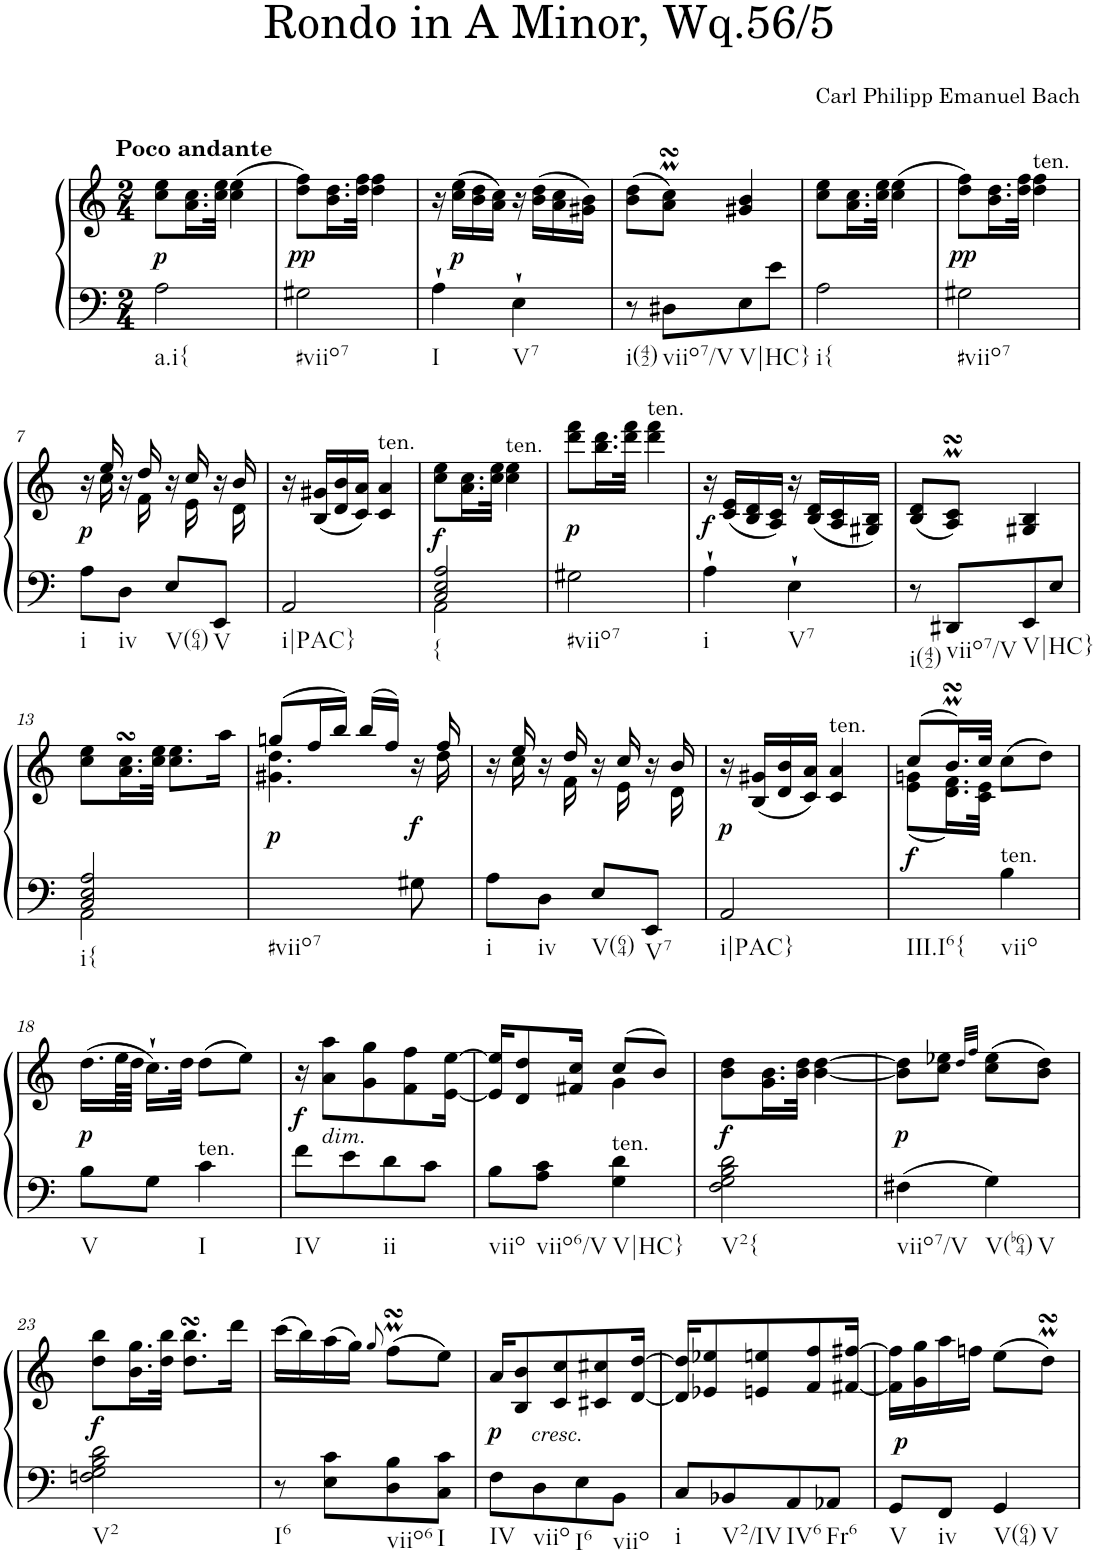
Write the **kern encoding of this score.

**kern	**kern	**dynam
*part1	*part1	*part1
*staff2	*staff1	*staff1/2
*I"Harpsichord	*	*
*I'Hch.	*	*
*clefF4	*clefG2	*
*k[]	*k[]	*
*M2/4	*M2/4	*
=1	=1	=1
!	!LO:TX:a:B:t=Poco andante	!
!LO:TX:b:t=a.i{	!	!
!	!	!LO:DY:b
2A\	8cc\ 8ee\L	p
.	16.a\ 16.cc\L	.
.	32cc\ 32ee\JJk	.
.	(>4cc\ 4ee\	.
=2	=2	=2
!LO:TX:b:t=#viio7	!	!
!	!	!LO:DY:b
2G#X\	8dd\ 8ff\L)	pp
.	16.b\ 16.dd\L	.
.	32dd\ 32ff\JJk	.
.	4dd\ 4ff\	.
=3	=3	=3
!LO:TX:b:t=I	!	!
4A`\	16r	.
!	!	!LO:DY:b
.	(>16cc\ 16ee\LL	p
.	16b\ 16dd\	.
.	16a\ 16cc\JJ)	.
!LO:TX:b:t=V7	!	!
4E`\	16r	.
.	(>16b\ 16dd\LL	.
.	16a\ 16cc\	.
.	16g#X\ 16b\JJ)	.
=4	=4	=4
!LO:TX:b:t=i(42)	!	!
8r	(>8b\ 8dd\L	.
!LO:TX:b:t=viio7/V	!	!
8D#X\L	8a\sSSSM 8cc\sSSSMJ)	.
!LO:TX:b:t=V|HC}	!	!
8E\	4g#X/ 4b/	.
8e\J	.	.
=5	=5	=5
!LO:TX:b:t=i{	!	!
2A\	8cc\ 8ee\L	.
.	16.a\ 16.cc\L	.
.	32cc\ 32ee\JJk	.
.	(>4cc\ 4ee\	.
=6	=6	=6
!LO:TX:b:t=#viio7	!	!
!	!	!LO:DY:b
2G#X\	8dd\ 8ff\L)	pp
.	16.b\ 16.dd\L	.
.	32dd\ 32ff\JJk	.
!	!LO:TX:a:t=ten.	!
.	4dd\ 4ff\	.
!!LO:LB:g=z
=7	=7	=7
*	*^	*
!LO:TX:b:t=i	!	!	!
!	!	!	!LO:DY:b
8A\L	16r	16ryy	p
.	16ee/	16cc\	.
!LO:TX:b:t=iv	!	!	!
8D\J	16r	16ryy	.
.	16dd/	16f\	.
!LO:TX:b:t=V(64)	!	!	!
8E/L	16r	16ryy	.
.	16cc/	16e\	.
!LO:TX:b:t=V	!	!	!
8EE/J	16r	16ryy	.
.	16b/	16d\	.
=8	=8	=8	=8
!LO:TX:b:t=i|PAC}	!	!	!
*	*v	*v	*
2AA/	16r	.
.	(<16B/ 16g#X/LL	.
.	16d/ 16b/	.
.	16c/ 16a/JJ)	.
!	!LO:TX:a:t=ten.	!
.	4c/ 4a/	.
=9	=9	=9
*^	*	*
!LO:TX:b:t={	!	!	!
!	!	!	!LO:DY:a=2
2C/ 2E/ 2A/	2AA\	8cc\ 8ee\L	f
.	.	16.a\ 16.cc\L	.
.	.	32cc\ 32ee\JJk	.
!	!	!LO:TX:a:t=ten.	!
.	.	4cc\ 4ee\	.
*v	*v	*	*
=10	=10	=10
!LO:TX:b:t=#viio7	!	!
!	!	!LO:DY:b
2G#X\	8ddd\ 8fff\L	p
.	16.bb\ 16.ddd\L	.
.	32ddd\ 32fff\JJk	.
!	!LO:TX:a:t=ten.	!
.	4ddd\ 4fff\	.
=11	=11	=11
!LO:TX:b:t=i	!	!
!	!	!LO:DY:b
4A`\	16r	f
.	(<16c/ 16e/LL	.
.	16B/ 16d/	.
.	16A/ 16c/JJ)	.
!LO:TX:b:t=V7	!	!
4E`\	16r	.
.	(<16B/ 16d/LL	.
.	16A/ 16c/	.
.	16G#X/ 16B/JJ)	.
=12	=12	=12
!LO:TX:b:t=i(42)	!	!
8r	(<8B/ 8d/L	.
!LO:TX:b:t=viio7/V	!	!
8DD#X/L	8A/sSSSM 8c/sSSSMJ)	.
!LO:TX:b:t=V|HC}	!	!
8EE/	4G#X/ 4B/	.
8E/J	.	.
!!LO:LB:g=z
=13	=13	=13
*^	*	*
!LO:TX:b:t=i{	!	!	!
2C/ 2E/ 2A/	2AA\	8cc\ 8ee\L	.
.	.	16.a\sSSS 16.cc\sSSSL	.
.	.	32cc\ 32ee\JJk	.
.	.	8.cc\ 8.ee\L	.
.	.	16aa\Jk	.
*v	*v	*	*
=14	=14	=14
*	*^	*
!LO:TX:b:t=#viio7	!	!	!
!	!	!	!LO:DY:b
4.ryy	(>8ggn/L	4.g#X\ 4.dd\	p
.	16ff/L	.	.
.	16bb/JJ)	.	.
.	(>16bb/LL	.	.
.	16ff/JJ)	.	.
!	!	!	!LO:DY:b
8G#X\	16r	16ryy	f
.	16ff/	16dd\	.
=15	=15	=15	=15
!LO:TX:b:t=i	!	!	!
8A\L	16r	16ryy	.
.	16ee/	16cc\	.
!LO:TX:b:t=iv	!	!	!
8D\J	16r	16ryy	.
.	16dd/	16f\	.
!LO:TX:b:t=V(64)	!	!	!
8E/L	16r	16ryy	.
.	16cc/	16e\	.
!LO:TX:b:t=V7	!	!	!
8EE/J	16r	16ryy	.
.	16b/	16d\	.
=16	=16	=16	=16
!LO:TX:b:t=i|PAC}	!	!	!
!	!	!	!LO:DY:b
*	*v	*v	*
2AA/	16r	p
.	(<16B/ 16g#X/LL	.
.	16d/ 16b/	.
.	16c/ 16a/JJ)	.
!	!LO:TX:a:t=ten.	!
.	4c/ 4a/	.
=17	=17	=17
*^	*^	*
!LO:TX:b:t=III.I6{	!	!	!	!
!LO:TX:b:t=viio	!	!	!	!
!	!	!	!	!LO:DY:b
2ryy	4ryy	(>8cc/L	(<8e\ 8gn\L	f
.	.	16.bsSsSm/L)	16.d\ 16.f\L)	.
.	.	32cc/JJk	32c\ 32e\JJk	.
!	!LO:TX:a:t=ten.	!	!	!
.	4B\	(>8cc\L	4ryy	.
.	.	8dd\J)	.	.
*v	*v	*	*	*
*	*v	*v	*
!!LO:LB:g=z
=18	=18	=18
!LO:TX:b:t=V	!	!
!	!	!LO:DY:a=2
8B\L	(>16.dd\LL	p
.	64ee\LL	.
.	64dd\JJJJ	.
8G\J	16.cc`\LL)	.
.	32dd\JJk	.
!LO:TX:a:t=ten.	!	!
!LO:TX:b:t=I	!	!
4c\	(>8dd\L	.
.	8ee\J)	.
=19	=19	=19
!LO:TX:b:t=IV	!	!
!	!	!LO:DY:b
8f\L	16r	f
!	!LO:TX:b:i:t=dim.	!
.	8a\ 8aa\L	.
8e\	.	.
.	8g\ 8gg\	.
!LO:TX:b:t=ii	!	!
8d\	.	.
.	8f\ 8ff\	.
8c\J	.	.
.	[16e\ [16ee\Jk	.
=20	=20	=20
*	*^	*
!LO:TX:b:t=viio	!	!	!
8B\L	16e/] 16ee/]KL	4ryy	.
.	8d/ 8dd/	.	.
!LO:TX:b:t=viio6/V	!	!	!
8A\ 8c\J	.	.	.
.	16f#X/ 16cc/Jk	.	.
!LO:TX:a:t=ten.	!	!	!
!LO:TX:b:t=V|HC}	!	!	!
4G\ 4d\	(>8cc/L	4g\	.
.	8b/J)	.	.
*	*v	*v	*
=21	=21	=21
!LO:TX:b:t=V2{	!	!
!	!	!LO:DY:b
2F\ 2G\ 2B\ 2d\	8b\ 8dd\L	f
.	16.g\ 16.b\L	.
.	32b\ 32dd\JJk	.
.	[4b\ [4dd\	.
=22	=22	=22
!LO:TX:b:t=viio7/V	!	!
!	!	!LO:DY:b
4F#X\	8b\] 8dd\]L	p
.	8cc\ 8ee-X\J	.
.	32qdd/LLL	.
.	32qff/JJJ	.
!LO:TX:b:t=V(b64)	!	!
!LO:TX:b:t=V	!	!
4G\	(>8cc\ 8ee-\L	.
.	8b\ 8dd\J)	.
!!LO:LB:g=z
=23	=23	=23
!LO:TX:b:t=V2	!	!
!	!	!LO:DY:b
2Fn\ 2G\ 2B\ 2d\	8dd\ 8bb\L	f
.	16.b\ 16.gg\L	.
.	32dd\ 32bb\JJk	.
.	8.dd\sSSS 8.bb\sSSSL	.
.	16ddd\Jk	.
=24	=24	=24
!LO:TX:b:t=I6	!	!
8r	(>16ccc\LL	.
.	16bb\)	.
8E\ 8c\L	(>16aa\	.
.	16gg\JJ)	.
.	8qgg/	.
!LO:TX:b:t=viio6	!	!
8D\ 8B\	(>8ffMsSSs\L	.
!LO:TX:b:t=I	!	!
8C\ 8c\J	8ee\J)	.
=25	=25	=25
!LO:TX:b:t=IV	!	!
!	!	!LO:DY:b
8F\L	16a/KL	p
.	8B/ 8b/	.
!LO:TX:a:i:t=cresc.	!	!
!LO:TX:b:t=viio	!	!
8D\	.	.
.	8c/ 8cc/	.
!LO:TX:b:t=I6	!	!
8E\	.	.
.	8c#X/ 8cc#X/	.
!LO:TX:b:t=viio	!	!
8BB\J	.	.
.	[16d/ [16dd/Jk	.
=26	=26	=26
!LO:TX:b:t=i	!	!
8C/L	16d/] 16dd/]KL	.
.	8e-X/ 8ee-X/	.
!LO:TX:b:t=V2/IV	!	!
8BB-X/	.	.
.	8en/ 8een/	.
!LO:TX:b:t=IV6	!	!
8AA/	.	.
.	8f/ 8ff/	.
!LO:TX:b:t=Fr6	!	!
8AA-X/J	.	.
.	[16f#X/ [16ff#X/Jk	.
=27	=27	=27
!LO:TX:b:t=V	!	!
8GG/L	16f#\] 16ff#\]LL	.
!	!	!LO:DY:b
.	16g\ 16gg\	p
!LO:TX:b:t=iv	!	!
8FF/J	16aa\	.
.	16ffn\JJ	.
!LO:TX:b:t=V(64)	!	!
!LO:TX:b:t=V	!	!
4GG/	(>8ee\L	.
.	8ddMsSSS\J)	.
=	=	=
*-	*-	*-
